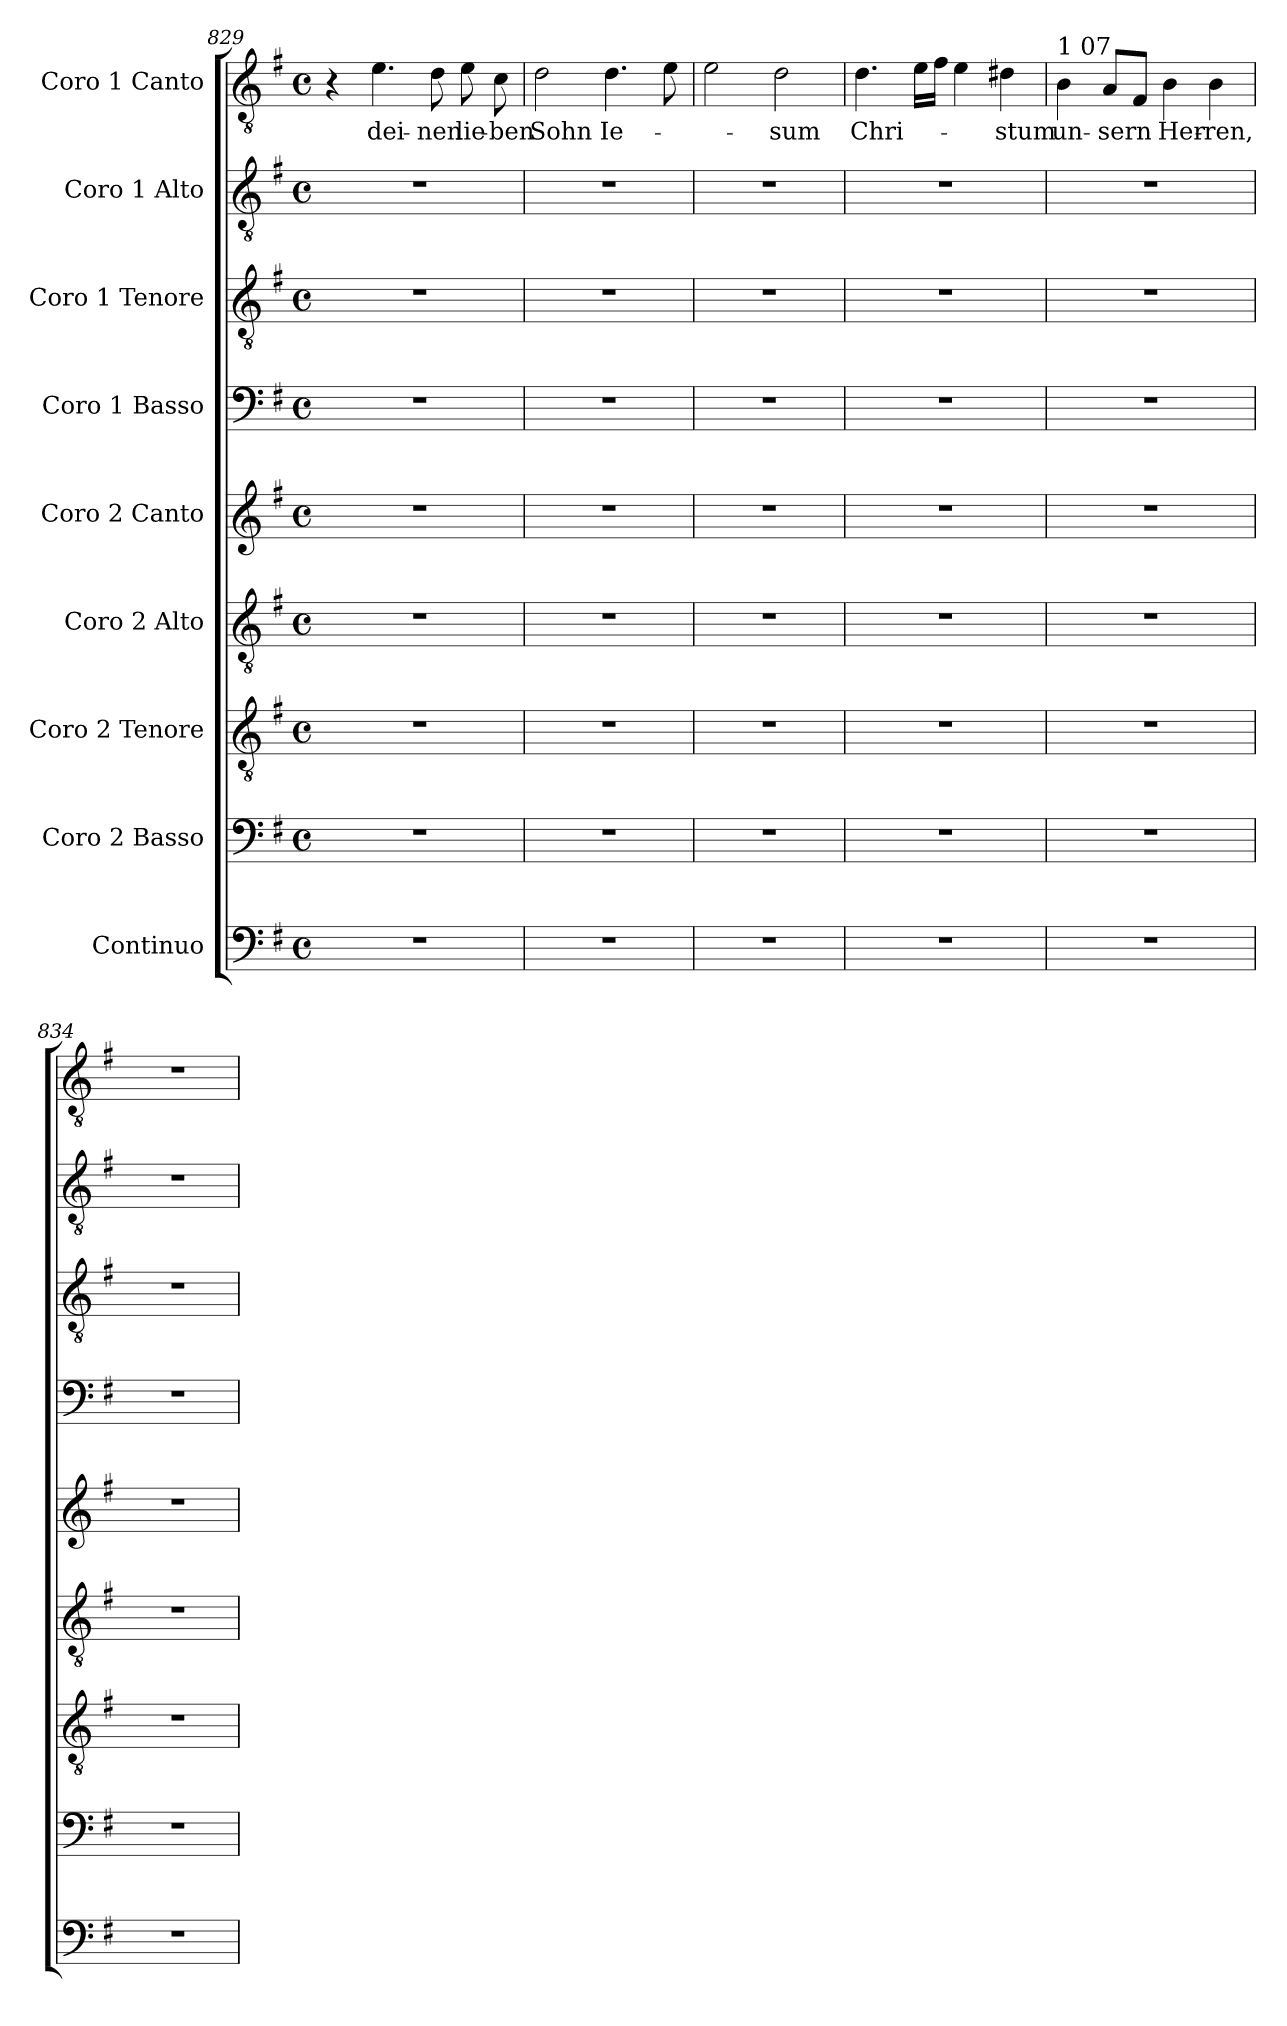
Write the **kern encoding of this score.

**kern	**kern	**kern	**kern	**kern	**kern	**kern	**kern	**kern	**text
*part9	*part8	*part7	*part6	*part5	*part4	*part3	*part2	*part1	*part1
*staff9	*staff8	*staff7	*staff6	*staff5	*staff4	*staff3	*staff2	*staff1	*staff1
*I"Continuo	*I"Coro 2  Basso	*I"Coro 2  Tenore	*I"Coro 2  Alto	*I"Coro 2  Canto	*I"Coro 1  Basso	*I"Coro 1  Tenore	*I"Coro 1  Alto	*I"Coro 1  Canto	*
*clefF4	*clefF4	*clefGv2	*clefGv2	*clefG2	*clefF4	*clefGv2	*clefGv2	*clefGv2	*
*k[f#]	*k[f#]	*k[f#]	*k[f#]	*k[f#]	*k[f#]	*k[f#]	*k[f#]	*k[f#]	*
*G:	*G:	*G:	*G:	*G:	*G:	*G:	*G:	*G:	*
*M4/4	*M4/4	*M4/4	*M4/4	*M4/4	*M4/4	*M4/4	*M4/4	*M4/4	*
*met(c)	*met(c)	*met(c)	*met(c)	*met(c)	*met(c)	*met(c)	*met(c)	*met(c)	*
=829	=829	=829	=829	=829	=829	=829	=829	=829	=829
1r	1r	1r	1r	1r	1r	1r	1r	4r	.
!	!	!	!	!	!	!	!	!	!LO:LY:b:cj
.	.	.	.	.	.	.	.	4.e\	dei-
!	!	!	!	!	!	!	!	!	!LO:LY:b:cj
.	.	.	.	.	.	.	.	8d\	-nen
!	!	!	!	!	!	!	!	!	!LO:LY:b
.	.	.	.	.	.	.	.	8e\	lie-
!	!	!	!	!	!	!	!	!	!LO:LY:b:rj
.	.	.	.	.	.	.	.	8c\	-ben
=830	=830	=830	=830	=830	=830	=830	=830	=830	=830
!	!	!	!	!	!	!	!	!	!LO:LY:b:cj
1r	1r	1r	1r	1r	1r	1r	1r	2d\	Sohn
!	!	!	!	!	!	!	!	!	!LO:LY:b:cj
.	.	.	.	.	.	.	.	4.d\	Ie-
.	.	.	.	.	.	.	.	8e\	.
=831	=831	=831	=831	=831	=831	=831	=831	=831	=831
1r	1r	1r	1r	1r	1r	1r	1r	2e\	.
!	!	!	!	!	!	!	!	!	!LO:LY:b:cj
.	.	.	.	.	.	.	.	2d\	-sum
=832	=832	=832	=832	=832	=832	=832	=832	=832	=832
!	!	!	!	!	!	!	!	!	!LO:LY:b:cj
1r	1r	1r	1r	1r	1r	1r	1r	4.d\	Chri-
.	.	.	.	.	.	.	.	16e\L	.
.	.	.	.	.	.	.	.	16f#\J	.
.	.	.	.	.	.	.	.	4e\	.
!	!	!	!	!	!	!	!	!	!LO:LY:b:cj
.	.	.	.	.	.	.	.	4d#X\	-stum
!!LO:LB:g=z
=833	=833	=833	=833	=833	=833	=833	=833	=833	=833
!	!	!	!	!	!	!	!	!LO:TX:a:t=1 07	!
!	!	!	!	!	!	!	!	!	!LO:LY:b:cj
1r	1r	1r	1r	1r	1r	1r	1r	4B\	un-
!	!	!	!	!	!	!	!	!	!LO:LY:b:cj
.	.	.	.	.	.	.	.	8A/L	-sern
.	.	.	.	.	.	.	.	8F#/J	.
!	!	!	!	!	!	!	!	!	!LO:LY:b:cj
.	.	.	.	.	.	.	.	4B\	Her-
!	!	!	!	!	!	!	!	!	!LO:LY:b:cj
.	.	.	.	.	.	.	.	4B\	-ren,
=834	=834	=834	=834	=834	=834	=834	=834	=834	=834
1r	1r	1r	1r	1r	1r	1r	1r	1r	.
=	=	=	=	=	=	=	=	=	=
*-	*-	*-	*-	*-	*-	*-	*-	*-	*-
